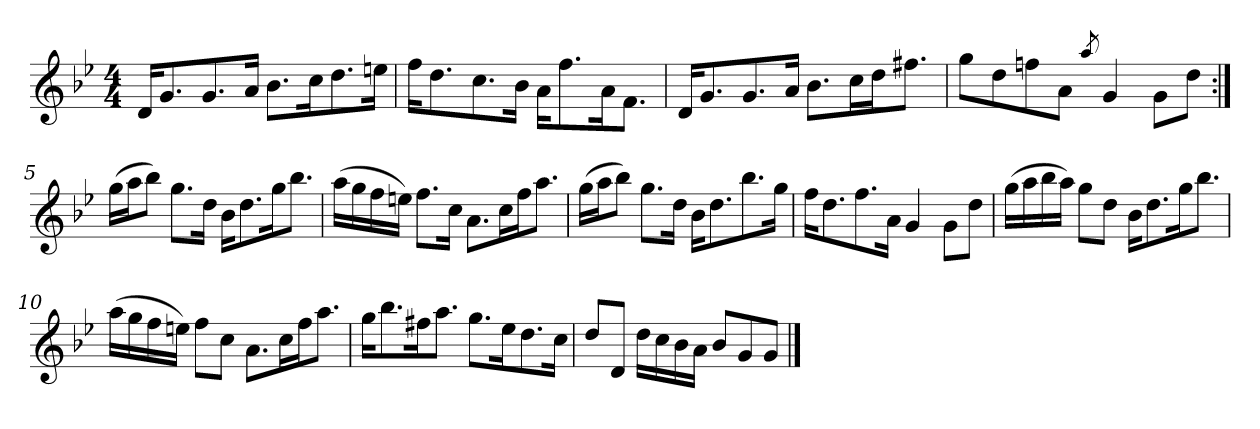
**kern
*part1
*staff1
*clefG2
*k[b-e-]
*B-:
*M4/4
=1
16d/KL
8.g/
8.g/
16a/Jk
8.b-\L
16cc\K
8.dd\
16een\Jk
=2
16ff\KL
8.dd\
8.cc\
16b-\Jk
16a\KL
8.ff\
16a\K
8.f\J
=3
16d/KL
8.g/
8.g/
16a/Jk
8.b-\L
16cc\L
16dd\J
8.ff#X\J
=4
8gg\L
8dd\
8ffn\
8a\J
8qaa/
4g/
8g\L
8dd\J
!!LO:LB:g=z
=5:|!
(>16gg\LL
16aa\J
8bb-\J)
8.gg\L
16dd\Jk
16b-\KL
8.dd\
16gg\K
8.bb-\J
=6
(>16aa\LL
16gg\
16ff\
16een\JJ)
8.ff\L
16cc\Jk
8.a\L
16cc\L
16ff\J
8.aa\J
=7
(>16gg\LL
16aa\J
8bb-\J)
8.gg\L
16dd\Jk
16b-\KL
8.dd\
8.bb-\
16gg\Jk
=8
16ff\KL
8.dd\
8.ff\
16a\Jk
4g/
8g\L
8dd\J
!!LO:LB:g=z
=9
(>16gg\LL
16aa\
16bb-\
16aa\JJ)
8gg\L
8dd\J
16b-\KL
8.dd\
16gg\K
8.bb-\J
=10
(>16aa\LL
16gg\
16ff\
16een\JJ)
8ff\L
8cc\J
8.a\L
16cc\L
16ff\J
8.aa\J
=11
16gg\KL
8.bb-\
16ff#X\K
8.aa\J
8.gg\L
16ee-\K
8.dd\
16cc\Jk
=12
8dd/L
8d/J
16dd\LL
16cc\
16b-\
16a\JJ
8b-/L
8g/
8g/J
==
*-
